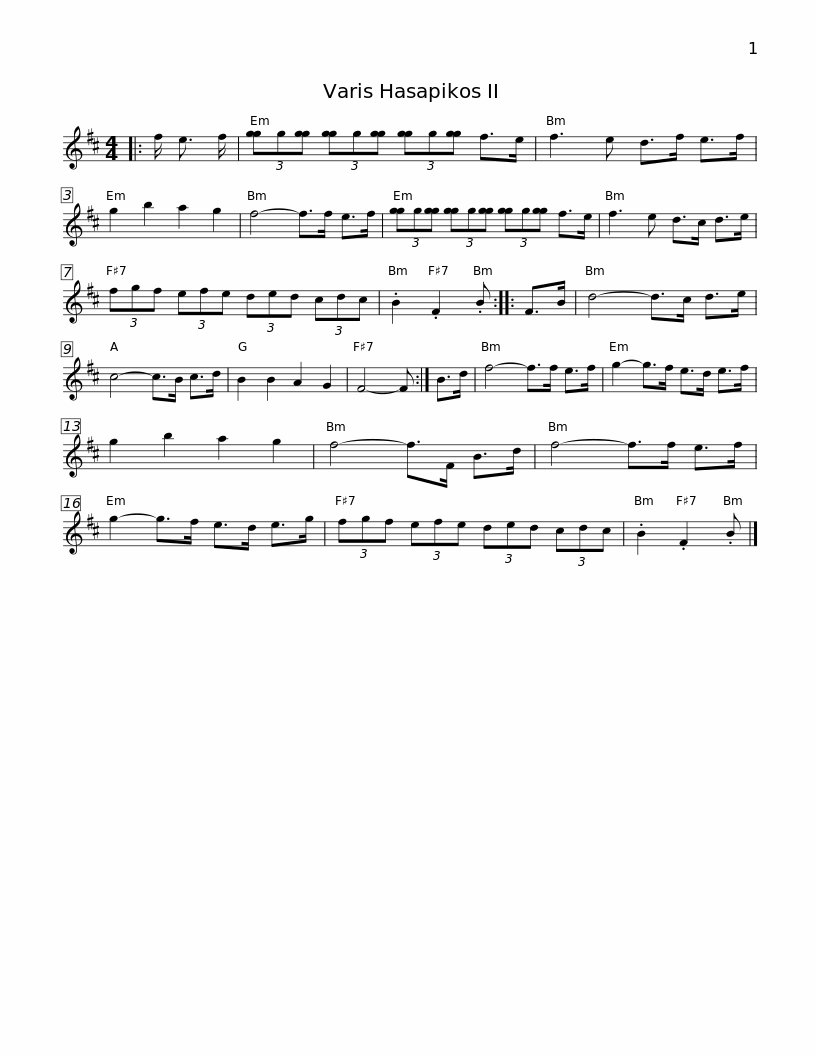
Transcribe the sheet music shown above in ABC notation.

X:1
L:1/8
M:4/4
I:linebreak $
K:Bmin
V:1 treble
V:1
|: f/ e3/2 f/ | (3[gg]g[gg] (3[gg]g[gg] (3[gg]g[gg] f>e | f3 e d>f e>f | g2 b2 a2 g2 | f4- f>f e>f |$ %5
 (3[gg]g[gg] (3[gg]g[gg] (3[gg]g[gg] f>e | f3 e d>c d>e | (3fgf (3efe (3ded (3cdc | .B2 .F2 .B :: F>B |$ %10
 d4- d>c d>e | c4- c>B c>d | B2 B2 A2 G2 | F4- F :| B>d | %15
 f4- f>f e>f | g2- g>f e>d e>f | g2 b2 a2 g2 |$ f4- f>F B>d | f4- f>f e>f | %20
 g2- g>f e>d e>g | (3fgf (3efe (3ded (3cdc | .B2 .F2 .B |] %23
